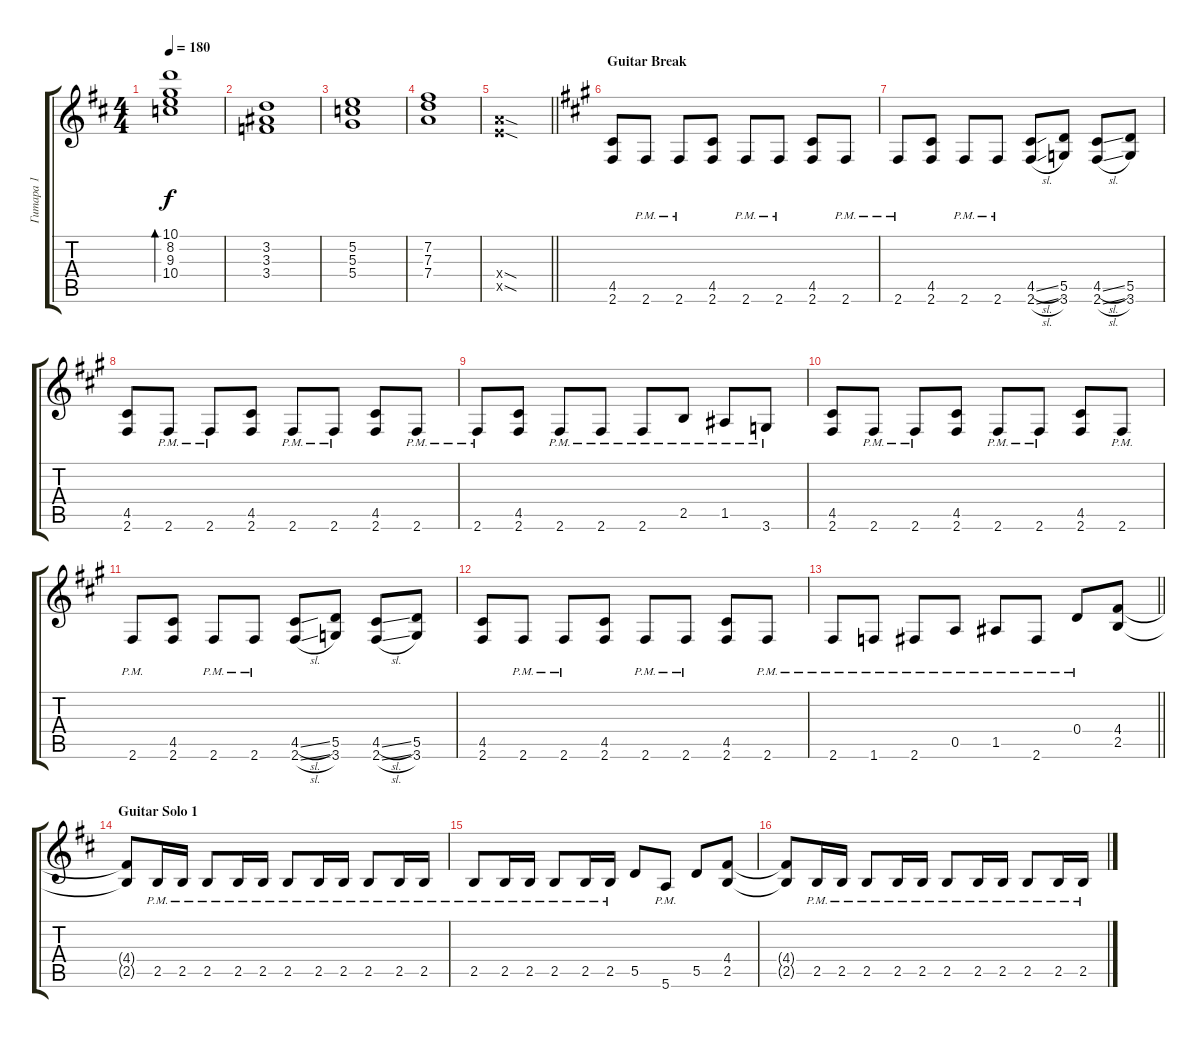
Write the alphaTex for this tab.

\track ("Гитара 1" "Гитара 1") {instrument distortionguitar}
\staff {score tabs}
\tuning (E4 B3 G3 D3 A2 E2) {hide}
\ts (4 4)
\tempo 180
\clef g2
\ks bminor
(10.1 8.2 9.3 10.4).1{bd 480 dy f} |
(3.2 3.3 3.4).1 |
(5.2 5.3 5.4).1 |
(7.2 7.3 7.4).1 |
\barLineRight lightlight
(7.4{sod x} 7.5{sod x}).1 |
\section ("" "Guitar Break")
\ks f#minor
(4.5 2.6).8 2.6{pm}.8 2.6{pm}.8 (4.5 2.6).8 2.6{pm}.8 2.6{pm}.8 (4.5 2.6).8 2.6{pm}.8 |
2.6{pm}.8 (4.5 2.6).8 2.6{pm}.8 2.6{pm}.8 (4.5{sl} 2.6{sl}).8 (5.5 3.6).8 (4.5{sl} 2.6{sl}).8 (5.5 3.6).8 |
(4.5 2.6).8 2.6{pm}.8 2.6{pm}.8 (4.5 2.6).8 2.6{pm}.8 2.6{pm}.8 (4.5 2.6).8 2.6{pm}.8 |
2.6{pm}.8 (4.5 2.6).8 2.6{pm}.8 2.6{pm}.8 2.6{pm}.8 2.5{pm}.8 1.5{pm}.8 3.6{pm}.8 |
(4.5 2.6).8 2.6{pm}.8 2.6{pm}.8 (4.5 2.6).8 2.6{pm}.8 2.6{pm}.8 (4.5 2.6).8 2.6{pm}.8 |
2.6{pm}.8 (4.5 2.6).8 2.6{pm}.8 2.6{pm}.8 (4.5{sl} 2.6{sl}).8 (5.5 3.6).8 (4.5{sl} 2.6{sl}).8 (5.5 3.6).8 |
(4.5 2.6).8 2.6{pm}.8 2.6{pm}.8 (4.5 2.6).8 2.6{pm}.8 2.6{pm}.8 (4.5 2.6).8 2.6{pm}.8 |
\barLineRight lightlight
2.6{pm}.8 1.6{pm}.8 2.6{pm}.8 0.5{pm}.8 1.5{pm}.8 2.6{pm}.8 0.4{pm}.8 (4.4 2.5).8 |
\section ("" "Guitar Solo 1")
\ks bminor
(4.4{t} 2.5{t}).8 2.5{pm}.16 2.5{pm}.16 2.5{pm}.8 2.5{pm}.16 2.5{pm}.16 2.5{pm}.8 2.5{pm}.16 2.5{pm}.16 2.5{pm}.8 2.5{pm}.16 2.5{pm}.16 |
2.5{pm}.8 2.5{pm}.16 2.5{pm}.16 2.5{pm}.8 2.5{pm}.16 2.5{pm}.16 5.5.8 5.6{pm}.8 5.5.8 (4.4 2.5).8 |
(4.4{t} 2.5{t}).8 2.5{pm}.16 2.5{pm}.16 2.5{pm}.8 2.5{pm}.16 2.5{pm}.16 2.5{pm}.8 2.5{pm}.16 2.5{pm}.16 2.5{pm}.8 2.5{pm}.16 2.5{pm}.16
